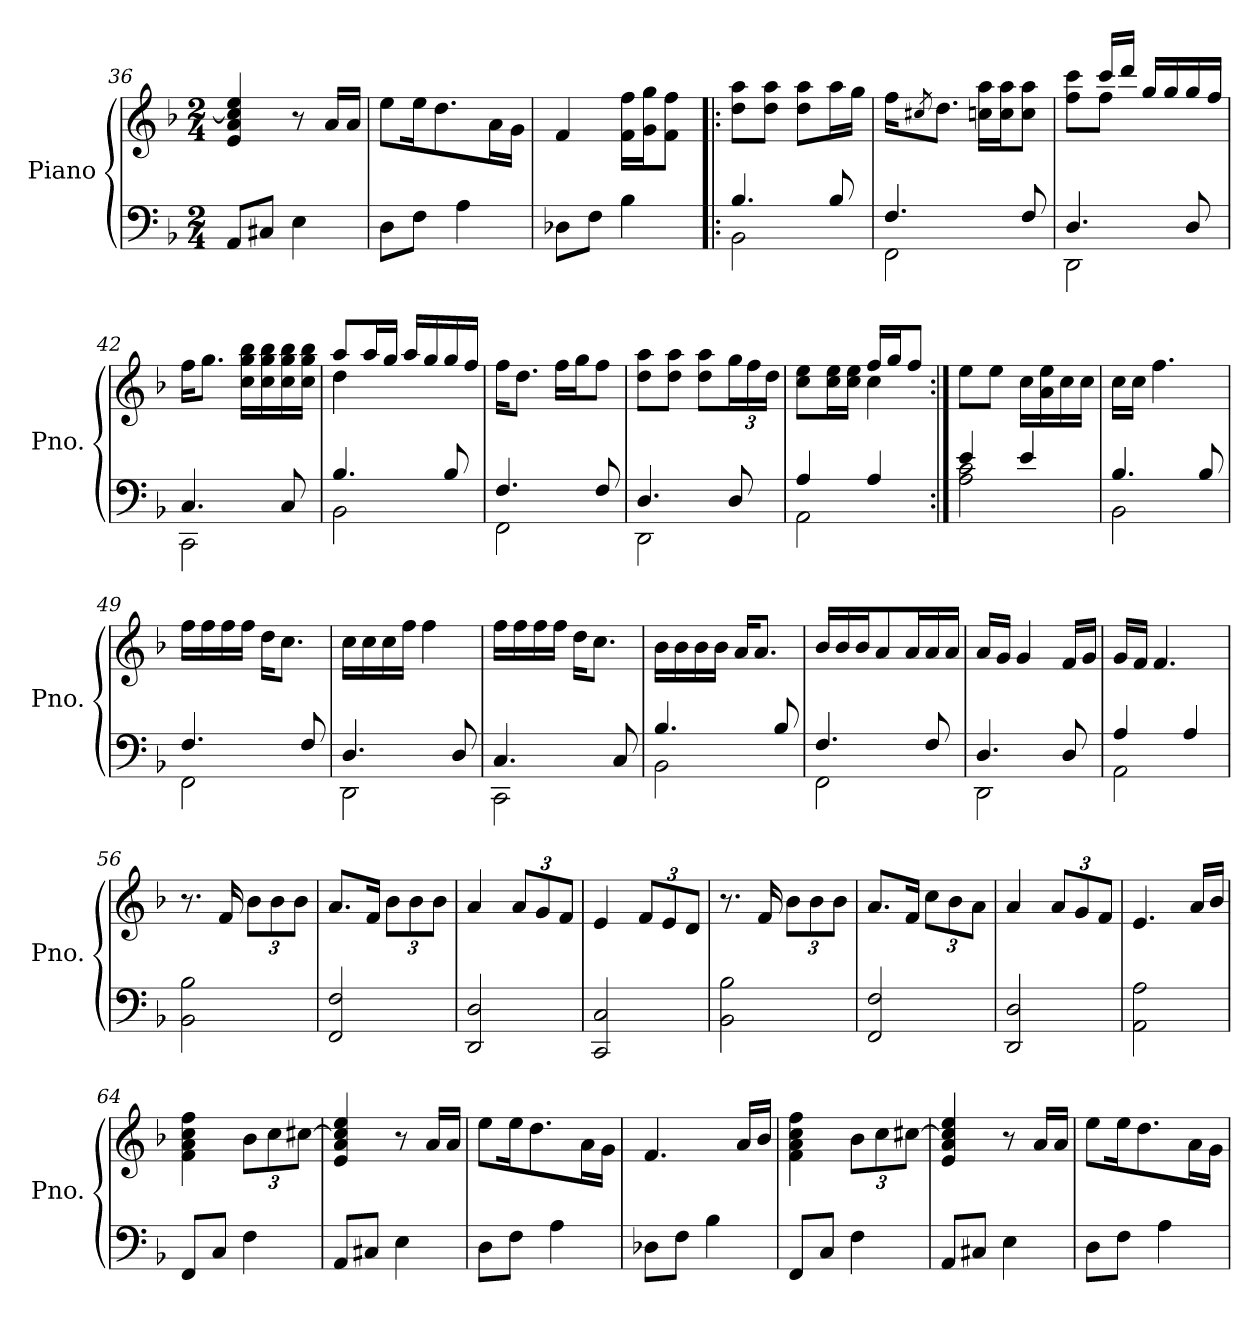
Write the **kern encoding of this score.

**kern	**kern
*part1	*part1
*staff2	*staff1
*I"Piano	*
*I'Pno.	*
*clefF4	*clefG2
*k[b-]	*k[b-]
*M2/4	*M2/4
=36	=36
8AA/L	4e/ 4a/ 4cc#/] 4ee/
8C#X/J	.
4E\	8r
.	16a/LL
.	16a/JJ
=37	=37
8D\L	8ee\L
8F\J	16ee\K
.	8.dd\
4A\	.
.	16a\L
.	16g\JJ
!!LO:LB:g=z
=38	=38
8D-X\L	4f/
8F\J	.
4B-\	16f\ 16ff\LL
.	16g\ 16gg\J
.	8f\ 8ff\J
=39!|:	=39!|:
*^	*
4.B-/	2BB-\	8dd\ 8aa\L
.	.	8dd\ 8aa\J
.	.	8dd\ 8aa\L
8B-/	.	16aa\L
.	.	16gg\JJ
=40	=40	=40
4.F/	2FF\	16ff\KL
.	.	8qcc#X/
.	.	8.dd\J
.	.	16ccn\ 16aa\LL
.	.	16cc\ 16aa\J
8F/	.	8cc\ 8aa\J
=41	=41	=41
*	*	*^
4.D/	2DD\	8ff\ 8ccc\L	8ryy
.	.	8ff\J	16ccc/LL
.	.	.	16ddd/JJ
.	.	16gg/LL	4ryy
.	.	16gg/	.
8D/	.	16gg/	.
.	.	16ff/JJ	.
*	*	*v	*v
=42	=42	=42
4.C/	2CC\	16ff\KL
.	.	8.gg\J
.	.	16cc\ 16gg\ 16bb-\LL
.	.	16cc\ 16gg\ 16bb-\
8C/	.	16cc\ 16gg\ 16bb-\
.	.	16cc\ 16gg\ 16bb-\JJ
!!LO:LB:g=z
=43	=43	=43
*	*	*^
4.B-/	2BB-\	8aa/L	4dd\
.	.	16aa/L	.
.	.	16gg/JJ	.
.	.	16aa/LL	4ryy
.	.	16gg/	.
8B-/	.	16gg/	.
.	.	16ff/JJ	.
*	*	*v	*v
=44	=44	=44
4.F/	2FF\	16ff\KL
.	.	8.dd\J
.	.	16ff\LL
.	.	16gg\J
8F/	.	8ff\J
=45	=45	=45
4.D/	2DD\	8dd\ 8aa\L
.	.	8dd\ 8aa\J
.	.	8dd\ 8aa\L
*	*	*Xbrackettup
8D/	.	24gg\L
.	.	24ff\
.	.	24dd\JJ
=46	=46	=46
*	*	*^
4A/	2AA\	8cc\ 8ee\L	4ryy
.	.	16cc\ 16ee\L	.
.	.	16cc\ 16ee\JJ	.
4A/	.	4cc\	16ff/LL
.	.	.	16gg/J
.	.	.	8ff/J
*	*	*v	*v
=47:|!	=47:|!	=47:|!
4e/	2A\ 2c\	8ee\L
.	.	8ee\J
4e/	.	16cc\LL
.	.	16a\ 16ee\
.	.	16cc\
.	.	16cc\JJ
=48	=48	=48
4.B-/	2BB-\	16cc\LL
.	.	16cc\JJ
.	.	4.ff\
8B-/	.	.
!!LO:LB:g=z
=49	=49	=49
4.F/	2FF\	16ff\LL
.	.	16ff\
.	.	16ff\
.	.	16ff\JJ
.	.	16dd\KL
.	.	8.cc\J
8F/	.	.
=50	=50	=50
4.D/	2DD\	16cc\LL
.	.	16cc\
.	.	16cc\
.	.	16ff\JJ
.	.	4ff\
8D/	.	.
=51	=51	=51
4.C/	2CC\	16ff\LL
.	.	16ff\
.	.	16ff\
.	.	16ff\JJ
.	.	16dd\KL
.	.	8.cc\J
8C/	.	.
=52	=52	=52
4.B-/	2BB-\	16b-\LL
.	.	16b-\
.	.	16b-\
.	.	16b-\JJ
.	.	16a/KL
.	.	8.a/J
8B-/	.	.
=53	=53	=53
4.F/	2FF\	16b-/LL
.	.	16b-/
.	.	16b-/J
.	.	8a/
.	.	16a/L
8F/	.	16a/
.	.	16a/JJ
=54	=54	=54
4.D/	2DD\	16a/LL
.	.	16g/JJ
.	.	4g/
8D/	.	16f/LL
.	.	16g/JJ
=55	=55	=55
4A/	2AA\	16g/LL
.	.	16f/JJ
.	.	4.f/
4A/	.	.
*v	*v	*
!!LO:LB:g=z
=56	=56
2BB-\ 2B-\	8.r
.	16f/
.	12b-\L
.	12b-\
.	12b-\J
=57	=57
2FF/ 2F/	8.a/L
.	16f/Jk
.	12b-\L
.	12b-\
.	12b-\J
=58	=58
2DD/ 2D/	4a/
.	12a/L
.	12g/
.	12f/J
=59	=59
2CC/ 2C/	4e/
.	12f/L
.	12e/
.	12d/J
=60	=60
2BB-\ 2B-\	8.r
.	16f/
.	12b-\L
.	12b-\
.	12b-\J
=61	=61
2FF/ 2F/	8.a/L
.	16f/Jk
.	12cc\L
.	12b-\
.	12a\J
=62	=62
2DD/ 2D/	4a/
.	12a/L
.	12g/
.	12f/J
=63	=63
2AA\ 2A\	4.e/
.	16a/LL
.	16b-/JJ
!!LO:PB:g=z
=64	=64
8FF/L	4f\ 4a\ 4cc\ 4ff\
8C/J	.
4F\	12b-\L
.	12cc\
.	[12cc#X\J
=65	=65
8AA/L	4e/ 4a/ 4cc#/] 4ee/
8C#X/J	.
4E\	8r
.	16a/LL
.	16a/JJ
=66	=66
8D\L	8ee\L
8F\J	16ee\K
.	8.dd\
4A\	.
.	16a\L
.	16g\JJ
=67	=67
8D-X\L	4.f/
8F\J	.
4B-\	.
.	16a/LL
.	16b-/JJ
=68	=68
8FF/L	4f\ 4a\ 4cc\ 4ff\
8C/J	.
4F\	12b-\L
.	12cc\
.	[12cc#X\J
=69	=69
8AA/L	4e/ 4a/ 4cc#/] 4ee/
8C#X/J	.
4E\	8r
.	16a/LL
.	16a/JJ
=70	=70
8D\L	8ee\L
8F\J	16ee\K
.	8.dd\
4A\	.
.	16a\L
.	16g\JJ
=	=
*-	*-
